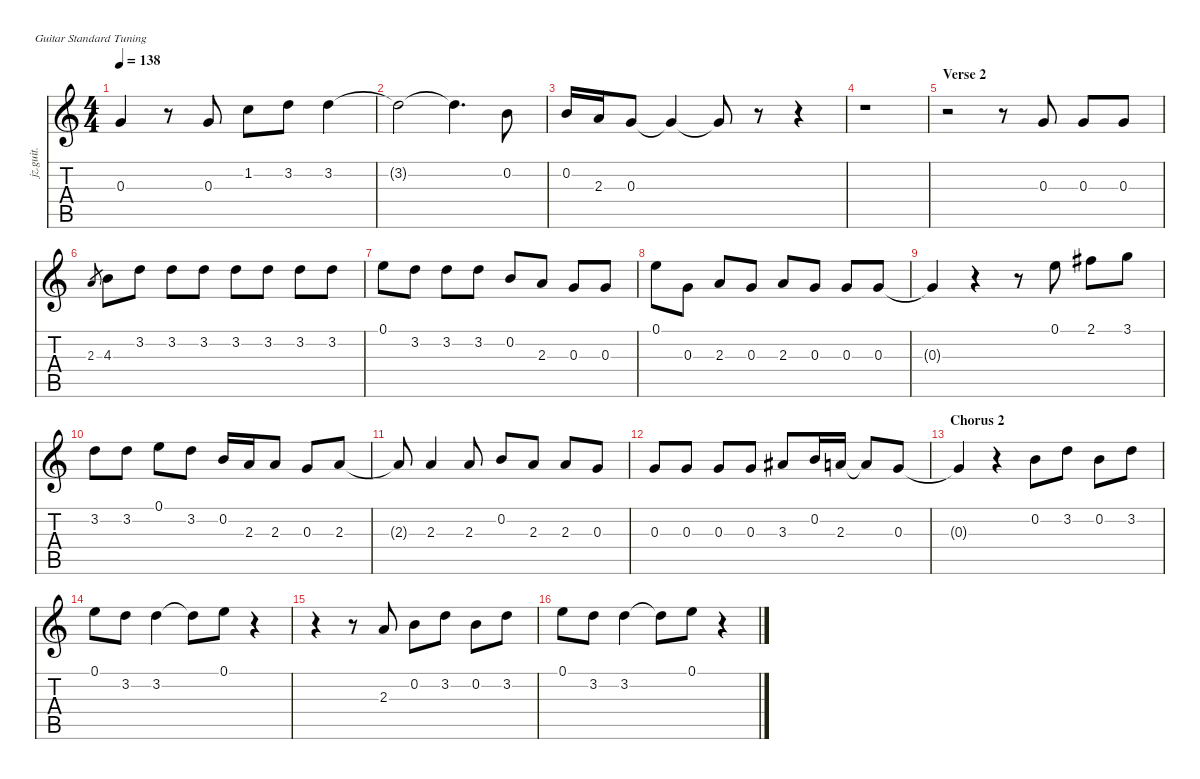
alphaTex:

\defaultSystemsLayout 4
\hideDynamics
\bracketExtendMode nobrackets
\otherSystemsTrackNameOrientation horizontal
\track ("Glenn Frey" "jz.guit.") {instrument electricguitarjazz}
\staff {score tabs}
\tuning (E4 B3 G3 D3 A2 E2)
\ts (4 4)
\tempo 138
\clef g2
\ks c
0.3.4{dy fff} r.8 0.3.8 1.2.8 3.2.8 3.2.4 |
3.2{t}.2{dy f} 3.2{t}.4{d} 0.2.8{dy fff} |
0.2.16 2.3.16 0.3.8 0.3{t}.4{dy f} 0.3{t}.8 r.8 r.4 |
r.1 |
\section ("" "Verse 2")
r.2 r.8 0.3.8{dy fff} 0.3.8 0.3.8 |
2.3.8{gr dy mf} 4.3.8{dy fff} 3.2.8 3.2.8 3.2.8 3.2.8 3.2.8 3.2.8 3.2.8 |
0.1.8 3.2.8 3.2.8 3.2.8 0.2.8 2.3.8 0.3.8 0.3.8 |
0.1.8 0.3.8 2.3.8 0.3.8 2.3.8 0.3.8 0.3.8 0.3.8 |
0.3{t}.4{dy f} r.4 r.8 0.1.8{dy fff} 2.1{acc #}.8 3.1.8 |
3.2.8 3.2.8 0.1.8 3.2.8 0.2.16 2.3.16 2.3.8 0.3.8 2.3.8 |
2.3{t}.8{dy f} 2.3.4{dy fff} 2.3.8 0.2.8 2.3.8 2.3.8 0.3.8 |
0.3.8 0.3.8 0.3.8 0.3.8 3.3{acc #}.8 0.2.16 2.3.16 2.3{t}.8{dy f} 0.3.8{dy fff} |
\section ("" "Chorus 2")
0.3{t}.4{dy f} r.4 0.2.8{dy fff} 3.2.8 0.2.8 3.2.8 |
0.1.8 3.2.8{dy f} 3.2.4{dy fff} 3.2{t}.8{dy f} 0.1.8{dy fff} r.4 |
r.4 r.8 2.3.8 0.2.8 3.2.8 0.2.8 3.2.8 |
0.1.8 3.2.8{dy f} 3.2.4{dy fff} 3.2{t}.8{dy f} 0.1.8{dy fff} r.4
